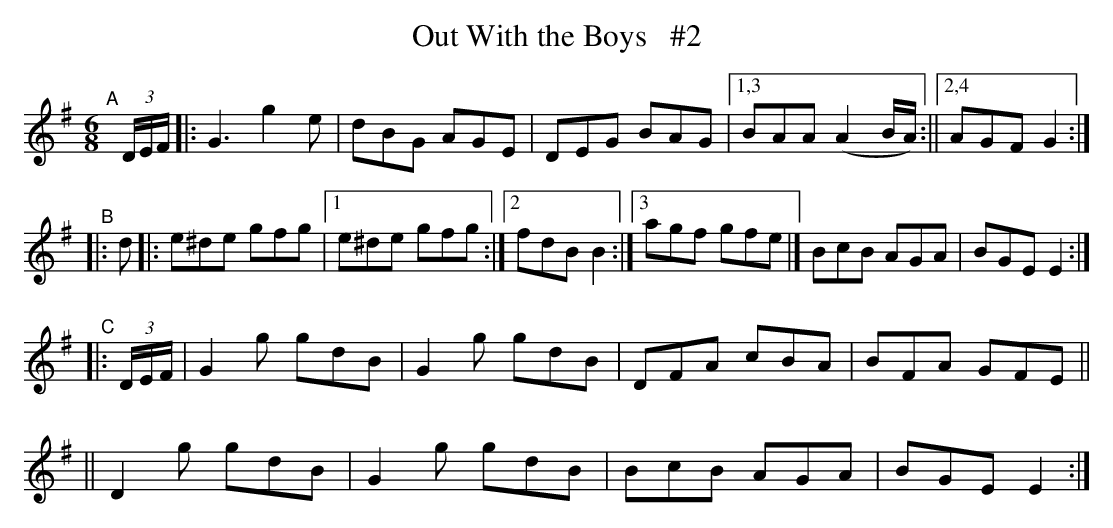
X:1
T: Out With the Boys   #2
M: 6/8
L: 1/8
K: Em
"^A"[|]\
(3D/E/F/ |: G3 g2e | dBG AGE | DEG BAG |[1,3 BAA (A2B/A/) :||[2,4 AGF G2 :|
"^B"\
|: d |: e^de gfg |[1 e^de gfg \
                :|[2 fdB B2 \
                :|[3 agf gfe |] BcB AGA | BGE E2 :|
"^C"|: (3D/E/F/ \
|  G2g gdB | G2g gdB | DFA cBA | BFA GFE ||
|| D2g gdB | G2g gdB | BcB AGA | BGE E2 :|
